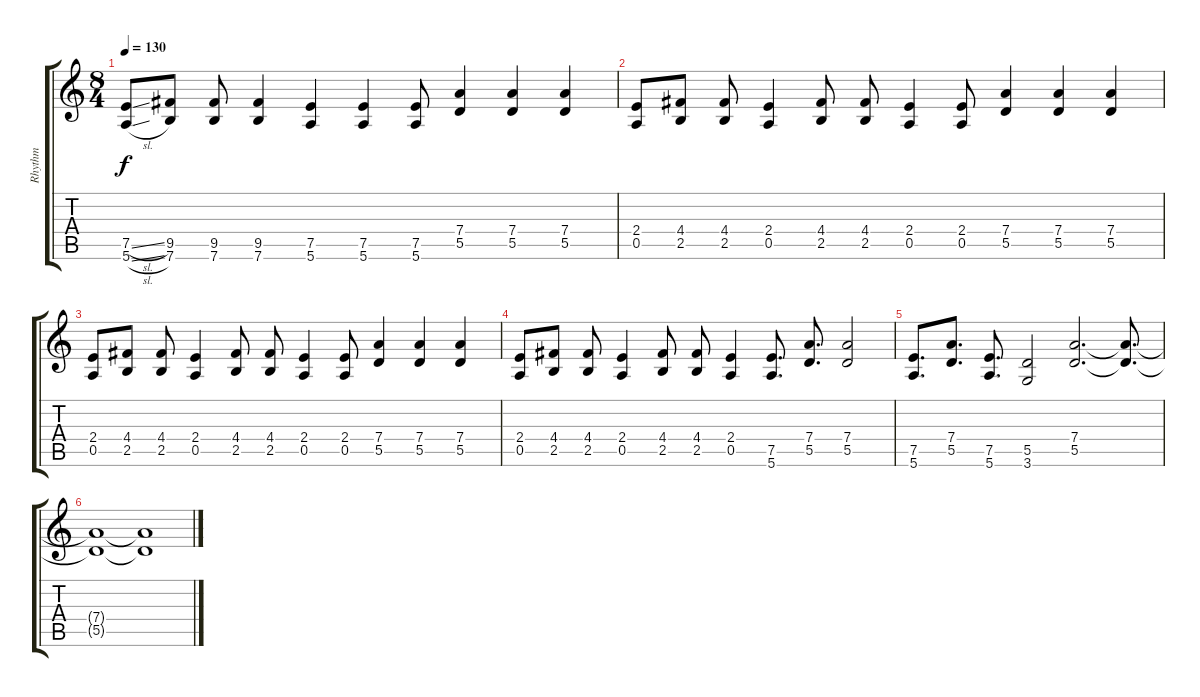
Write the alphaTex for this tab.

\track ("Rhythm" "Rhythm") {instrument electricguitarmuted}
\staff {score tabs}
\tuning (E4 B3 G3 D3 A2 E2) {hide}
\ts (8 4)
\tempo 130
\clef g2
\ks c
(7.5{sl} 5.6{sl}).8{dy f} (9.5 7.6).8 (9.5 7.6).8 (9.5 7.6).4 (7.5 5.6).4 (7.5 5.6).4 (7.5 5.6).8 (7.4 5.5).4 (7.4 5.5).4 (7.4 5.5).4 |
(2.4 0.5).8 (4.4 2.5).8 (4.4 2.5).8 (2.4 0.5).4 (4.4 2.5).8 (4.4 2.5).8 (2.4 0.5).4 (2.4 0.5).8 (7.4 5.5).4 (7.4 5.5).4 (7.4 5.5).4 |
(2.4 0.5).8 (4.4 2.5).8 (4.4 2.5).8 (2.4 0.5).4 (4.4 2.5).8 (4.4 2.5).8 (2.4 0.5).4 (2.4 0.5).8 (7.4 5.5).4 (7.4 5.5).4 (7.4 5.5).4 |
(2.4 0.5).8 (4.4 2.5).8 (4.4 2.5).8 (2.4 0.5).4 (4.4 2.5).8 (4.4 2.5).8 (2.4 0.5).4 (7.5 5.6).8{d} (7.4 5.5).8{d} (7.4 5.5).2 |
(7.5 5.6).8{d} (7.4 5.5).8{d} (7.5 5.6).8{d} (5.5 3.6).2 (7.4 5.5).2{d volume 0} (7.4{t} 5.5{t}).8{d} |
(7.4{t} 5.5{t}).1 (7.4{t} 5.5{t}).1
